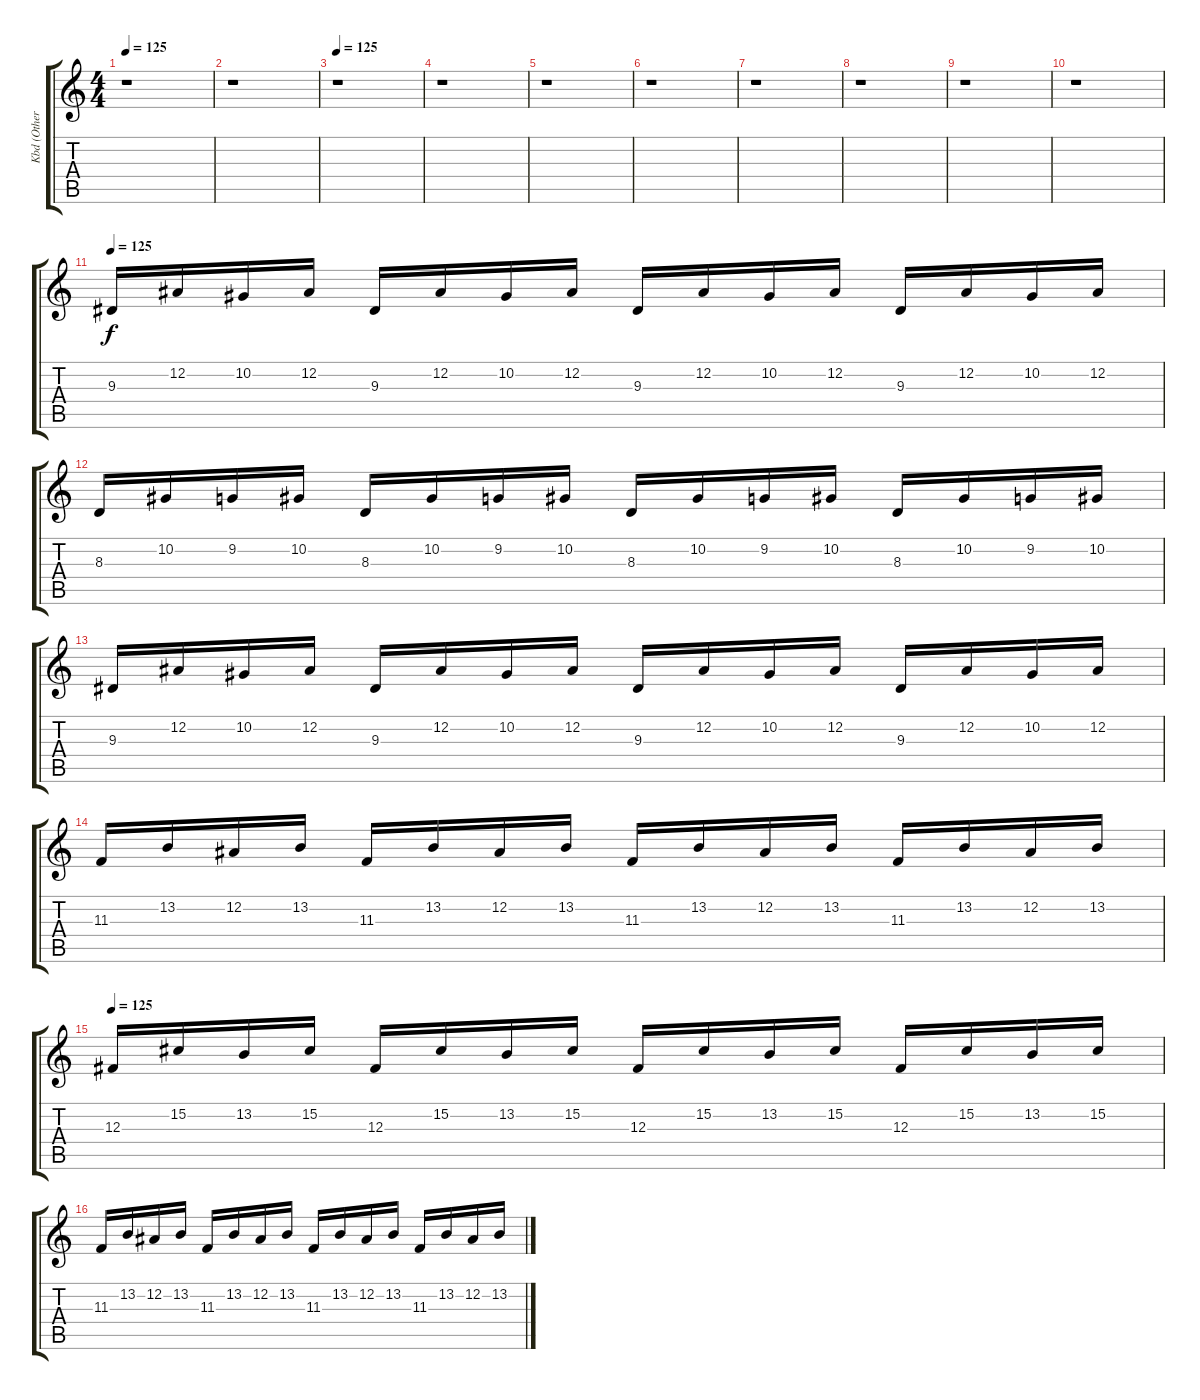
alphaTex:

\track ("Kbd (Others)" "Kbd (Other") {instrument pad1newage}
\staff {score tabs}
\tuning (Eb4 Bb3 Gb3 Db3 Ab2 Eb2) {hide}
\ts (4 4)
\tempo 125
\clef g2
\ks c
r.1{dy f} |
r.1 |
\tempo 125
r.1 |
r.1 |
r.1 |
r.1 |
r.1 |
r.1 |
r.1 |
r.1 |
\tempo 125
9.3.16 12.2.16 10.2.16 12.2.16 9.3.16 12.2.16 10.2.16 12.2.16 9.3.16 12.2.16 10.2.16 12.2.16 9.3.16 12.2.16 10.2.16 12.2.16 |
8.3.16 10.2.16 9.2.16 10.2.16 8.3.16 10.2.16 9.2.16 10.2.16 8.3.16 10.2.16 9.2.16 10.2.16 8.3.16 10.2.16 9.2.16 10.2.16 |
9.3.16 12.2.16 10.2.16 12.2.16 9.3.16 12.2.16 10.2.16 12.2.16 9.3.16 12.2.16 10.2.16 12.2.16 9.3.16 12.2.16 10.2.16 12.2.16 |
11.3.16 13.2.16 12.2.16 13.2.16 11.3.16 13.2.16 12.2.16 13.2.16 11.3.16 13.2.16 12.2.16 13.2.16 11.3.16 13.2.16 12.2.16 13.2.16 |
\tempo 125
12.3.16 15.2.16 13.2.16 15.2.16 12.3.16 15.2.16 13.2.16 15.2.16 12.3.16 15.2.16 13.2.16 15.2.16 12.3.16 15.2.16 13.2.16 15.2.16 |
11.3.16 13.2.16 12.2.16 13.2.16 11.3.16 13.2.16 12.2.16 13.2.16 11.3.16 13.2.16 12.2.16 13.2.16 11.3.16 13.2.16 12.2.16 13.2.16
